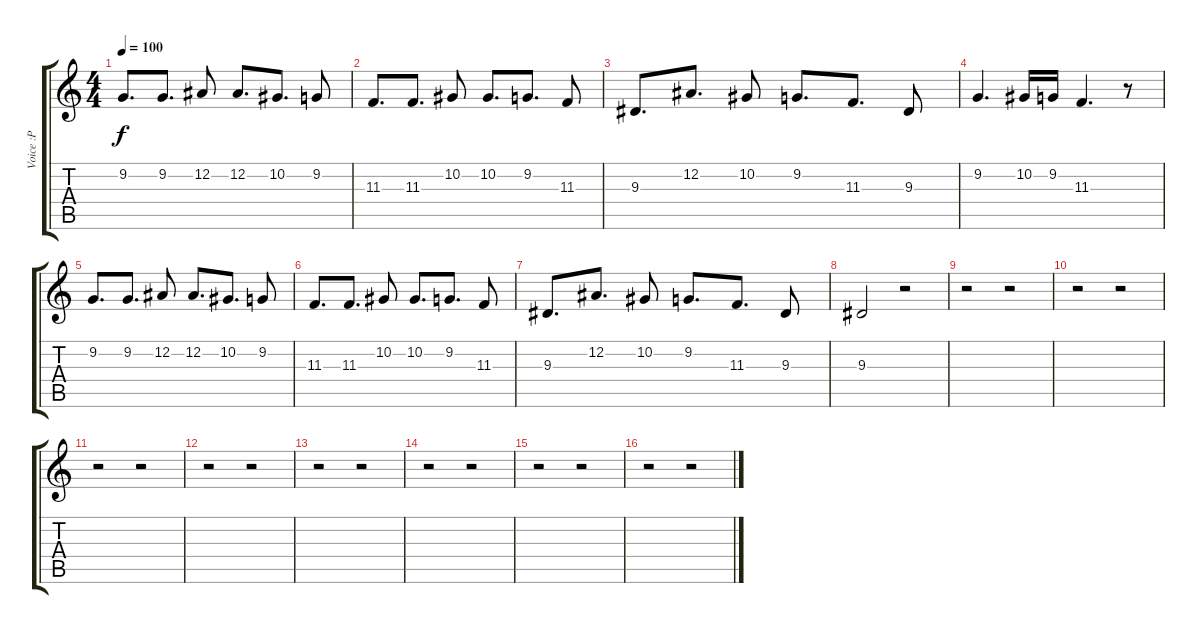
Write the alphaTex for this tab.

\track ("Voice :P" "Voice :P") {instrument ocarina}
\staff {score tabs}
\tuning (Eb4 Bb3 Gb3 Db3 Ab2 Eb2) {hide}
\ts (4 4)
\tempo 100
\clef g2
\ks c
9.2.8{d dy f} 9.2.8{d} 12.2.8 12.2.8{d} 10.2.8{d} 9.2.8 |
11.3.8{d} 11.3.8{d} 10.2.8 10.2.8{d} 9.2.8{d} 11.3.8 |
9.3.8{d} 12.2.8{d} 10.2.8 9.2.8{d} 11.3.8{d} 9.3.8 |
9.2.4{d} 10.2.16 9.2.16 11.3.4{d} r.8 |
9.2.8{d} 9.2.8{d} 12.2.8 12.2.8{d} 10.2.8{d} 9.2.8 |
11.3.8{d} 11.3.8{d} 10.2.8 10.2.8{d} 9.2.8{d} 11.3.8 |
9.3.8{d} 12.2.8{d} 10.2.8 9.2.8{d} 11.3.8{d} 9.3.8 |
9.3.2 r.2 |
r.2 r.2 |
r.2 r.2 |
r.2 r.2 |
r.2 r.2 |
r.2 r.2 |
r.2 r.2 |
r.2 r.2 |
r.2 r.2
